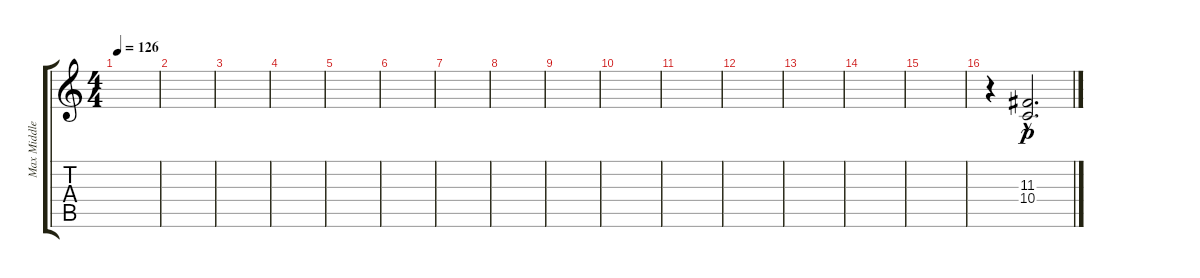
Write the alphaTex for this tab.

\track ("Max Middleton" "Max Middle") {instrument lead8bassandlead}
\staff {score tabs}
\tuning (E4 B3 G3 D3 A2 E2) {hide}
\ts (4 4)
\tempo 126
\clef g2
\ks c
|
|
|
|
|
|
|
|
|
|
|
|
|
|
|
r.4 (11.3{hac} 10.4{hac}).2{d dy p}
